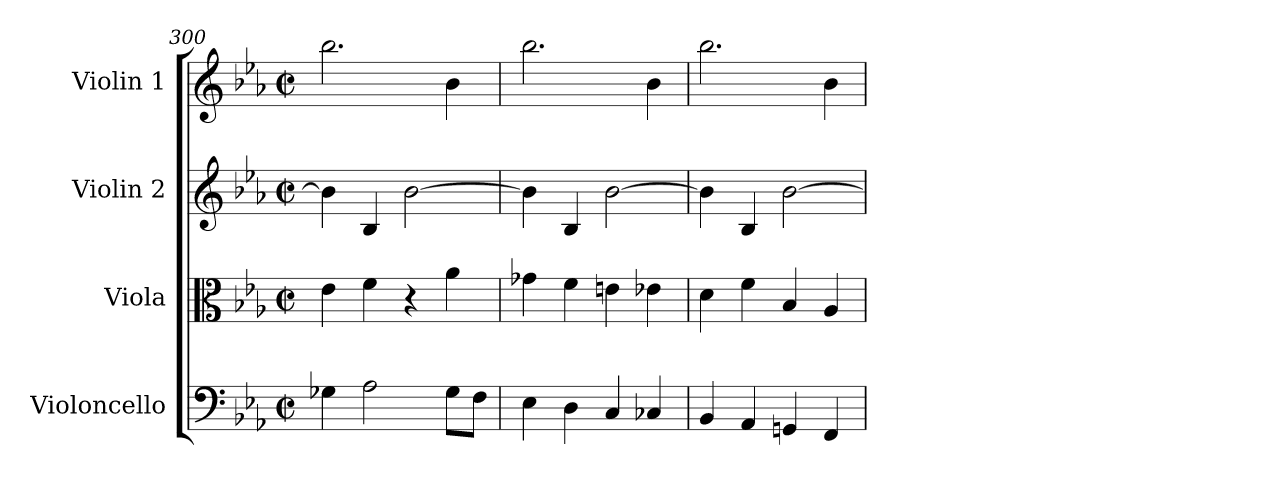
**kern	**kern	**kern	**kern
*part4	*part3	*part2	*part1
*staff4	*staff3	*staff2	*staff1
*I"Violoncello	*I"Viola	*I"Violin 2	*I"Violin 1
*I'Vc	*I'Vla	*I'Vln	*I'Vln
*clefF4	*clefC3	*clefG2	*clefG2
*k[b-e-a-]	*k[b-e-a-]	*k[b-e-a-]	*k[b-e-a-]
*M2/2	*M2/2	*M2/2	*M2/2
*met(c|)	*met(c|)	*met(c|)	*met(c|)
=300	=300	=300	=300
4G-X\	4e-\	4b-\]	2.bb-\
2A-\	4f\	4B-/	.
.	4r	[2b-\	.
8G-\L	4a-\	.	4b-\
8F\J	.	.	.
=301	=301	=301	=301
4E-\	4g-X\	4b-\]	2.bb-\
4D\	4f\	4B-/	.
4C/	4en\	[2b-\	.
4C-X/	4e-X\	.	4b-\
=302	=302	=302	=302
4BB-/	4d\	4b-\]	2.bb-\
4AA-/	4f\	4B-/	.
4GGn/	4B-/	[2b-\	.
4FF/	4A-/	.	4b-\
=	=	=	=
*-	*-	*-	*-
